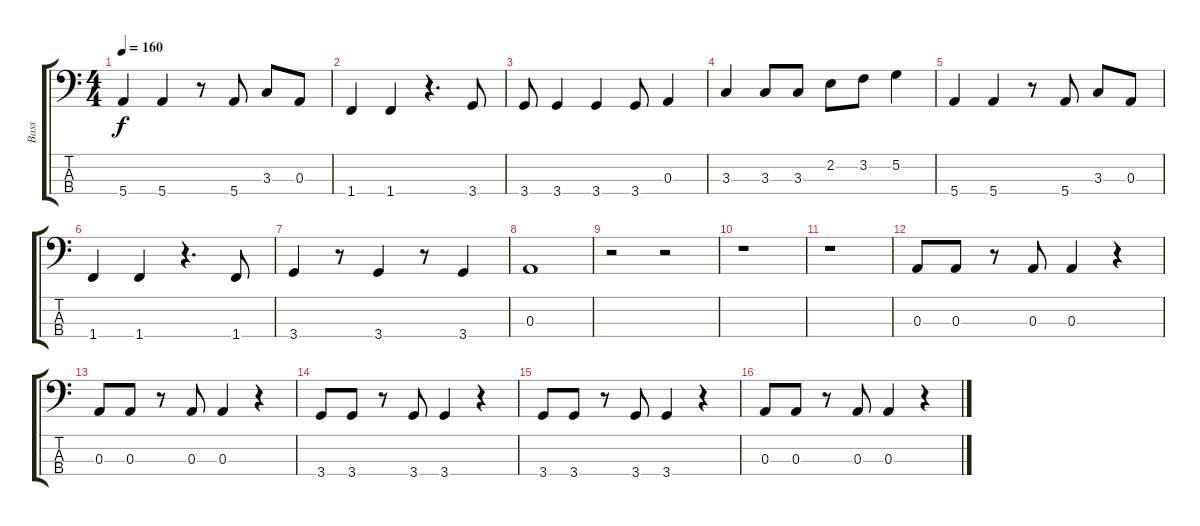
\track ("Bass" "Bass") {instrument electricbassfinger}
\staff {score tabs}
\tuning (G2 D2 A1 E1) {hide}
\ts (4 4)
\tempo 160
\clef f4
\ks c
5.4.4{dy f} 5.4.4 r.8 5.4.8 3.3.8 0.3.8 |
1.4.4 1.4.4 r.4{d} 3.4.8 |
3.4.8 3.4.4 3.4.4 3.4.8 0.3.4 |
3.3.4 3.3.8 3.3.8 2.2.8 3.2.8 5.2.4 |
5.4.4 5.4.4 r.8 5.4.8 3.3.8 0.3.8 |
1.4.4 1.4.4 r.4{d} 1.4.8 |
3.4.4 r.8 3.4.4 r.8 3.4.4 |
0.3.1 |
r.2 r.2 |
r.1 |
r.1 |
0.3.8 0.3.8 r.8 0.3.8 0.3.4 r.4 |
0.3.8 0.3.8 r.8 0.3.8 0.3.4 r.4 |
3.4.8 3.4.8 r.8 3.4.8 3.4.4 r.4 |
3.4.8 3.4.8 r.8 3.4.8 3.4.4 r.4 |
0.3.8 0.3.8 r.8 0.3.8 0.3.4 r.4
